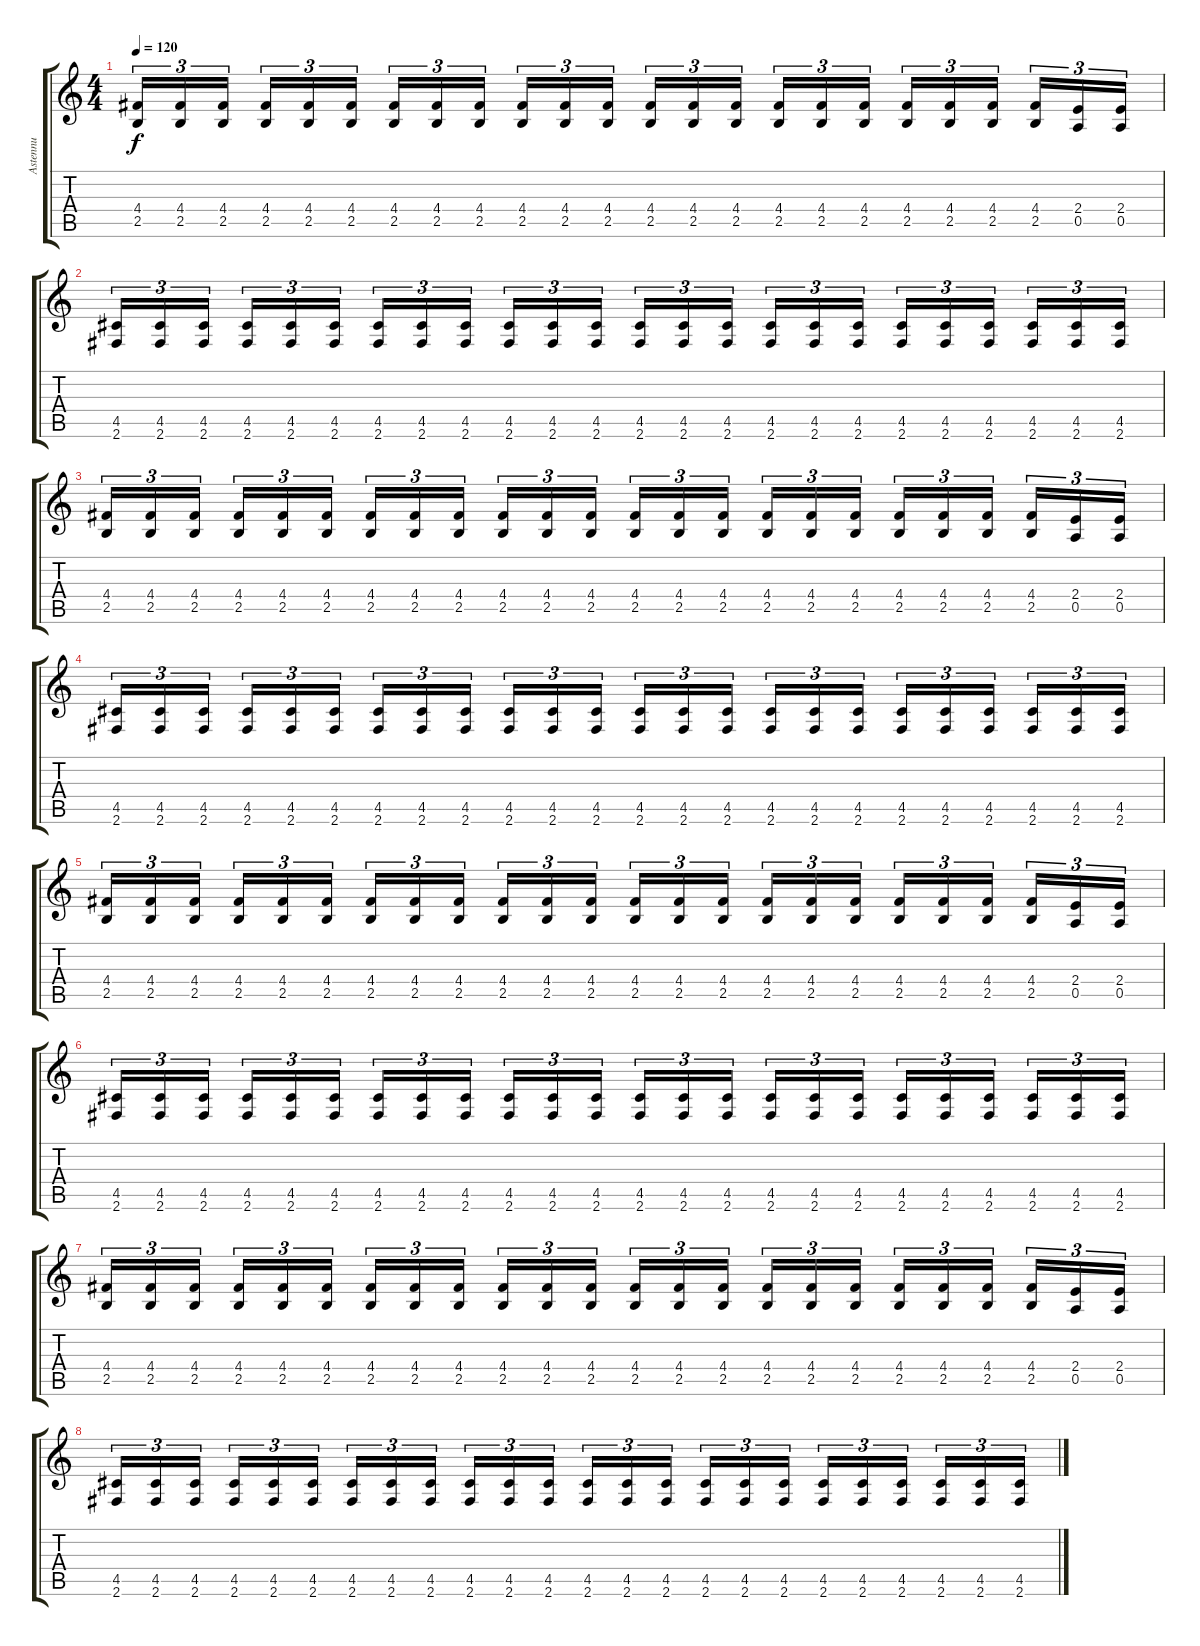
\track ("Astennu" "Astennu") {instrument distortionguitar}
\staff {score tabs}
\tuning (E4 B3 G3 D3 A2 E2) {hide}
\ts (4 4)
\tempo 120
\clef g2
\ks c
(4.4 2.5).16{tu (3 2) dy f instrument distortionguitar} (4.4 2.5).16{tu (3 2)} (4.4 2.5).16{tu (3 2)} (4.4 2.5).16{tu (3 2)} (4.4 2.5).16{tu (3 2)} (4.4 2.5).16{tu (3 2)} (4.4 2.5).16{tu (3 2)} (4.4 2.5).16{tu (3 2)} (4.4 2.5).16{tu (3 2)} (4.4 2.5).16{tu (3 2)} (4.4 2.5).16{tu (3 2)} (4.4 2.5).16{tu (3 2)} (4.4 2.5).16{tu (3 2)} (4.4 2.5).16{tu (3 2)} (4.4 2.5).16{tu (3 2)} (4.4 2.5).16{tu (3 2)} (4.4 2.5).16{tu (3 2)} (4.4 2.5).16{tu (3 2)} (4.4 2.5).16{tu (3 2)} (4.4 2.5).16{tu (3 2)} (4.4 2.5).16{tu (3 2)} (4.4 2.5).16{tu (3 2)} (2.4 0.5).16{tu (3 2)} (2.4 0.5).16{tu (3 2)} |
(4.5 2.6).16{tu (3 2)} (4.5 2.6).16{tu (3 2)} (4.5 2.6).16{tu (3 2)} (4.5 2.6).16{tu (3 2)} (4.5 2.6).16{tu (3 2)} (4.5 2.6).16{tu (3 2)} (4.5 2.6).16{tu (3 2)} (4.5 2.6).16{tu (3 2)} (4.5 2.6).16{tu (3 2)} (4.5 2.6).16{tu (3 2)} (4.5 2.6).16{tu (3 2)} (4.5 2.6).16{tu (3 2)} (4.5 2.6).16{tu (3 2)} (4.5 2.6).16{tu (3 2)} (4.5 2.6).16{tu (3 2)} (4.5 2.6).16{tu (3 2)} (4.5 2.6).16{tu (3 2)} (4.5 2.6).16{tu (3 2)} (4.5 2.6).16{tu (3 2)} (4.5 2.6).16{tu (3 2)} (4.5 2.6).16{tu (3 2)} (4.5 2.6).16{tu (3 2)} (4.5 2.6).16{tu (3 2)} (4.5 2.6).16{tu (3 2)} |
(4.4 2.5).16{tu (3 2)} (4.4 2.5).16{tu (3 2)} (4.4 2.5).16{tu (3 2)} (4.4 2.5).16{tu (3 2)} (4.4 2.5).16{tu (3 2)} (4.4 2.5).16{tu (3 2)} (4.4 2.5).16{tu (3 2)} (4.4 2.5).16{tu (3 2)} (4.4 2.5).16{tu (3 2)} (4.4 2.5).16{tu (3 2)} (4.4 2.5).16{tu (3 2)} (4.4 2.5).16{tu (3 2)} (4.4 2.5).16{tu (3 2)} (4.4 2.5).16{tu (3 2)} (4.4 2.5).16{tu (3 2)} (4.4 2.5).16{tu (3 2)} (4.4 2.5).16{tu (3 2)} (4.4 2.5).16{tu (3 2)} (4.4 2.5).16{tu (3 2)} (4.4 2.5).16{tu (3 2)} (4.4 2.5).16{tu (3 2)} (4.4 2.5).16{tu (3 2)} (2.4 0.5).16{tu (3 2)} (2.4 0.5).16{tu (3 2)} |
(4.5 2.6).16{tu (3 2)} (4.5 2.6).16{tu (3 2)} (4.5 2.6).16{tu (3 2)} (4.5 2.6).16{tu (3 2)} (4.5 2.6).16{tu (3 2)} (4.5 2.6).16{tu (3 2)} (4.5 2.6).16{tu (3 2)} (4.5 2.6).16{tu (3 2)} (4.5 2.6).16{tu (3 2)} (4.5 2.6).16{tu (3 2)} (4.5 2.6).16{tu (3 2)} (4.5 2.6).16{tu (3 2)} (4.5 2.6).16{tu (3 2)} (4.5 2.6).16{tu (3 2)} (4.5 2.6).16{tu (3 2)} (4.5 2.6).16{tu (3 2)} (4.5 2.6).16{tu (3 2)} (4.5 2.6).16{tu (3 2)} (4.5 2.6).16{tu (3 2)} (4.5 2.6).16{tu (3 2)} (4.5 2.6).16{tu (3 2)} (4.5 2.6).16{tu (3 2)} (4.5 2.6).16{tu (3 2)} (4.5 2.6).16{tu (3 2)} |
(4.4 2.5).16{tu (3 2)} (4.4 2.5).16{tu (3 2)} (4.4 2.5).16{tu (3 2)} (4.4 2.5).16{tu (3 2)} (4.4 2.5).16{tu (3 2)} (4.4 2.5).16{tu (3 2)} (4.4 2.5).16{tu (3 2)} (4.4 2.5).16{tu (3 2)} (4.4 2.5).16{tu (3 2)} (4.4 2.5).16{tu (3 2)} (4.4 2.5).16{tu (3 2)} (4.4 2.5).16{tu (3 2)} (4.4 2.5).16{tu (3 2)} (4.4 2.5).16{tu (3 2)} (4.4 2.5).16{tu (3 2)} (4.4 2.5).16{tu (3 2)} (4.4 2.5).16{tu (3 2)} (4.4 2.5).16{tu (3 2)} (4.4 2.5).16{tu (3 2)} (4.4 2.5).16{tu (3 2)} (4.4 2.5).16{tu (3 2)} (4.4 2.5).16{tu (3 2)} (2.4 0.5).16{tu (3 2)} (2.4 0.5).16{tu (3 2)} |
(4.5 2.6).16{tu (3 2)} (4.5 2.6).16{tu (3 2)} (4.5 2.6).16{tu (3 2)} (4.5 2.6).16{tu (3 2)} (4.5 2.6).16{tu (3 2)} (4.5 2.6).16{tu (3 2)} (4.5 2.6).16{tu (3 2)} (4.5 2.6).16{tu (3 2)} (4.5 2.6).16{tu (3 2)} (4.5 2.6).16{tu (3 2)} (4.5 2.6).16{tu (3 2)} (4.5 2.6).16{tu (3 2)} (4.5 2.6).16{tu (3 2)} (4.5 2.6).16{tu (3 2)} (4.5 2.6).16{tu (3 2)} (4.5 2.6).16{tu (3 2)} (4.5 2.6).16{tu (3 2)} (4.5 2.6).16{tu (3 2)} (4.5 2.6).16{tu (3 2)} (4.5 2.6).16{tu (3 2)} (4.5 2.6).16{tu (3 2)} (4.5 2.6).16{tu (3 2)} (4.5 2.6).16{tu (3 2)} (4.5 2.6).16{tu (3 2)} |
(4.4 2.5).16{tu (3 2)} (4.4 2.5).16{tu (3 2)} (4.4 2.5).16{tu (3 2)} (4.4 2.5).16{tu (3 2)} (4.4 2.5).16{tu (3 2)} (4.4 2.5).16{tu (3 2)} (4.4 2.5).16{tu (3 2)} (4.4 2.5).16{tu (3 2)} (4.4 2.5).16{tu (3 2)} (4.4 2.5).16{tu (3 2)} (4.4 2.5).16{tu (3 2)} (4.4 2.5).16{tu (3 2)} (4.4 2.5).16{tu (3 2)} (4.4 2.5).16{tu (3 2)} (4.4 2.5).16{tu (3 2)} (4.4 2.5).16{tu (3 2)} (4.4 2.5).16{tu (3 2)} (4.4 2.5).16{tu (3 2)} (4.4 2.5).16{tu (3 2)} (4.4 2.5).16{tu (3 2)} (4.4 2.5).16{tu (3 2)} (4.4 2.5).16{tu (3 2)} (2.4 0.5).16{tu (3 2)} (2.4 0.5).16{tu (3 2)} |
(4.5 2.6).16{tu (3 2)} (4.5 2.6).16{tu (3 2)} (4.5 2.6).16{tu (3 2)} (4.5 2.6).16{tu (3 2)} (4.5 2.6).16{tu (3 2)} (4.5 2.6).16{tu (3 2)} (4.5 2.6).16{tu (3 2)} (4.5 2.6).16{tu (3 2)} (4.5 2.6).16{tu (3 2)} (4.5 2.6).16{tu (3 2)} (4.5 2.6).16{tu (3 2)} (4.5 2.6).16{tu (3 2)} (4.5 2.6).16{tu (3 2)} (4.5 2.6).16{tu (3 2)} (4.5 2.6).16{tu (3 2)} (4.5 2.6).16{tu (3 2)} (4.5 2.6).16{tu (3 2)} (4.5 2.6).16{tu (3 2)} (4.5 2.6).16{tu (3 2)} (4.5 2.6).16{tu (3 2)} (4.5 2.6).16{tu (3 2)} (4.5 2.6).16{tu (3 2)} (4.5 2.6).16{tu (3 2)} (4.5 2.6).16{tu (3 2)}
